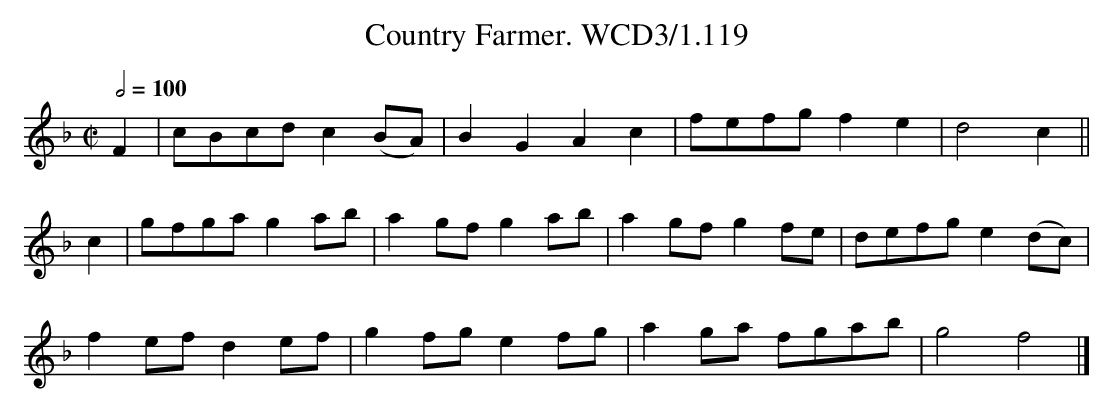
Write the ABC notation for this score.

X:1
T:Country Farmer. WCD3/1.119
M:C|
L:1/8
Q:1/2=100
K:F
F2|cBcd c2(BA)|B2G2 A2c2|fefg f2e2|d4c2||
c2|gfga g2ab|a2gf g2ab| a2gf g2fe|defg e2(dc)|
f2ef d2ef|g2fg e2fg|a2ga fgab|g4f4|]
